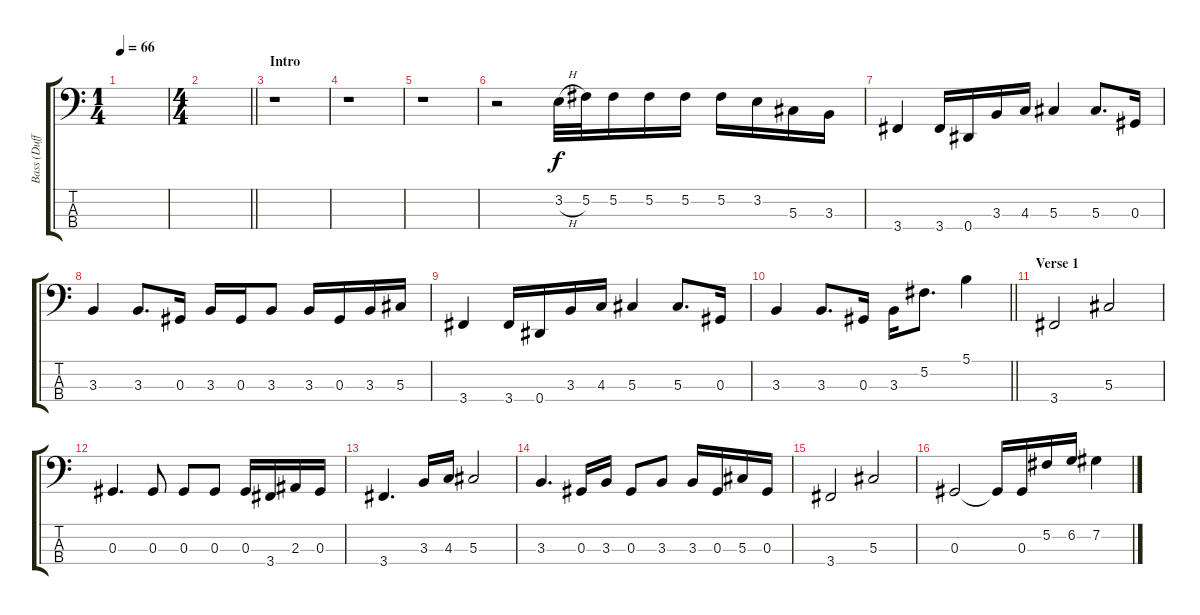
\track ("Bass (Duff)" "Bass (Duff") {instrument electricbasspick}
\staff {score tabs}
\tuning (Gb2 Db2 Ab1 Eb1) {hide}
\ts (1 4)
\tempo 66
\clef f4
\ks c
|
\ts (4 4)
\barLineRight lightlight
|
\section ("" "Intro")
r.1 |
r.1 |
r.1 |
r.2 3.2{h}.32 5.2.32 5.2.16 5.2.16 5.2.16 5.2.16 3.2.16 5.3.16 3.3.16 |
3.4.4 3.4.16 0.4.16 3.3.16 4.3.16 5.3.4 5.3.8{d} 0.3.16 |
3.3.4 3.3.8{d} 0.3.16 3.3.16 0.3.16 3.3.8 3.3.16 0.3.16 3.3.16 5.3.16 |
3.4.4 3.4.16 0.4.16 3.3.16 4.3.16 5.3.4 5.3.8{d} 0.3.16 |
\barLineRight lightlight
3.3.4 3.3.8{d} 0.3.16 3.3.16 5.2.8{d} 5.1.4 |
\section ("" "Verse 1")
3.4.2 5.3.2 |
0.3.4{d} 0.3.8 0.3.8 0.3.8 0.3.16 3.4.16 2.3.16 0.3.16 |
3.4.4{d} 3.3.16 4.3.16 5.3.2 |
3.3.4{d} 0.3.16 3.3.16 0.3.8 3.3.8 3.3.16 0.3.16 5.3.16 0.3.16 |
3.4.2 5.3.2 |
0.3.2 0.3{t}.16 0.3.16 5.2.16 6.2.16 7.2.4
